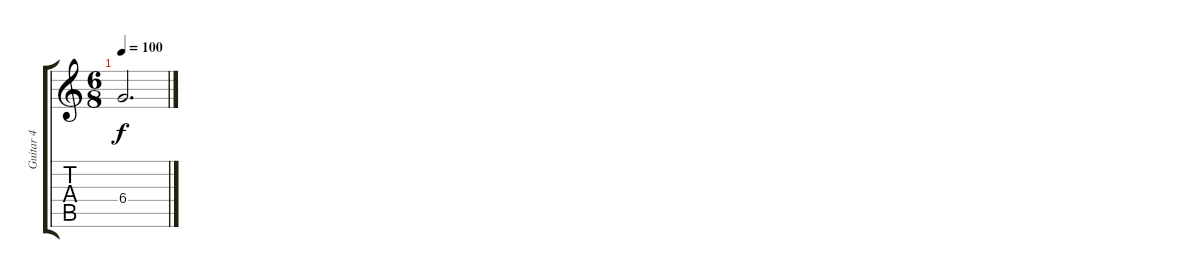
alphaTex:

\track ("Guitar 4" "Guitar 4") {instrument overdrivenguitar}
\staff {score tabs}
\tuning (Eb4 Bb3 Gb3 Db3 Ab2 Eb2) {hide}
\ts (6 8)
\tempo 100
\clef g2
\ks c
6.4{t}.2{d dy f}
